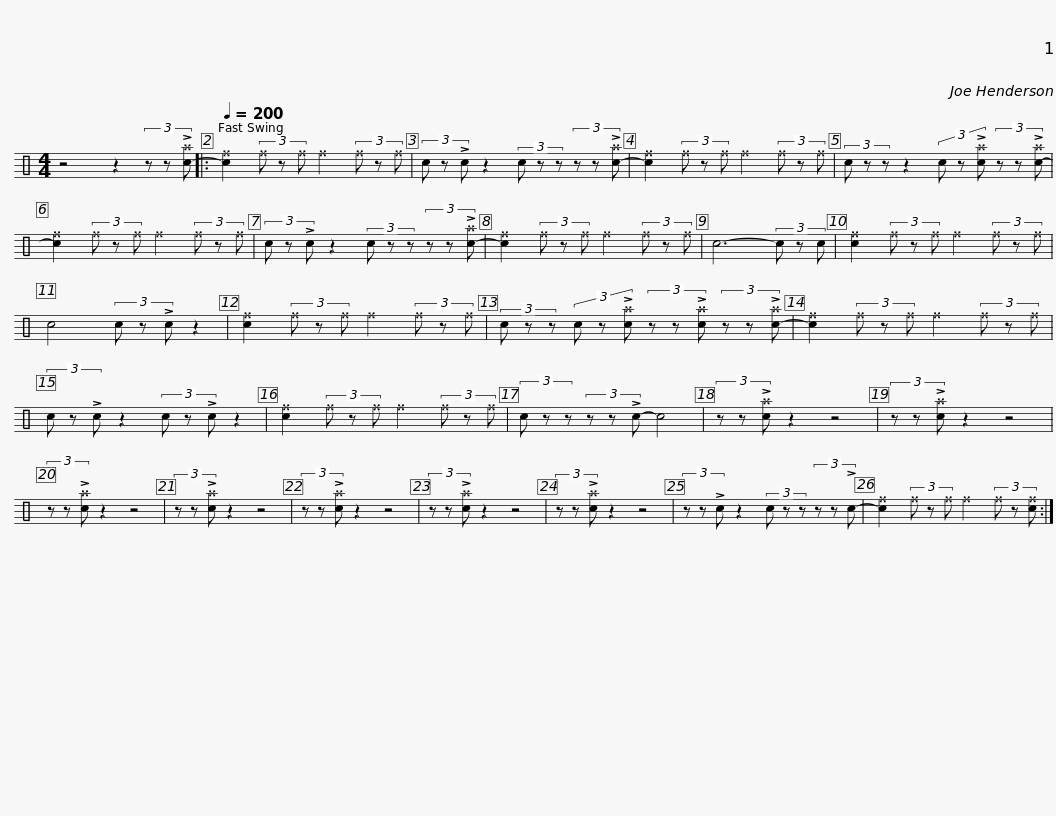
X:1
L:1/8
M:4/4
I:linebreak $
K:C
V:1 perc
K:none
V:1
 z4 z2 (3z z !>![c-^a] |:[Q:1/4=200] [c-^f]2 (3^f z ^f ^f2 (3^f z ^f | (3c z !>!c- z2 (3c z z (3z z !>![c-^a] | [c-^f]2 (3^f z ^f ^f2 (3^f z ^f |$ (3c- z z z2 (3c z !>![c^a] (3z z !>![c-^a] | %5
 [c-^f]2 (3^f z ^f ^f2 (3^f z ^f | (3c z !>!c- z2 (3c z z (3z z !>![c-^a] | [c-^f]2 (3^f z ^f ^f2 (3^f z ^f | c6- (3c z c |$ [c-^f]2 (3^f z ^f ^f2 (3^f z ^f | %10
 c4 (3c z !>!c- z2 | [c^f]2 (3^f z ^f ^f2 (3^f z ^f | (3c z z (3c z !>![c^a] (3z z !>![c^a] (3z z !>![c-^a] | [c^f]2 (3^f z ^f ^f2 (3^f z ^f |$ (3c z !>!c- z2 (3c z !>!c- z2 | %15
 [c^f]2 (3^f z ^f ^f2 (3^f z ^f | (3c z z (3z z !>!c- c4 | (3z z !>![c^a] z2 z4 | (3z z !>![c^a] z2 z4 | (3z z !>![c^a] z2 z4 |$ %20
 (3z z !>![c^a] z2 z4 | (3z z !>![c^a] z2 z4 | (3z z !>![c^a] z2 z4 | (3z z !>![c^a] z2 z4 | (3z z !>!c- z2 (3c z z (3z z !>!c- | %25
 [c^f]2 (3^f z ^f ^f2 (3^f z [c^f] :| %26
